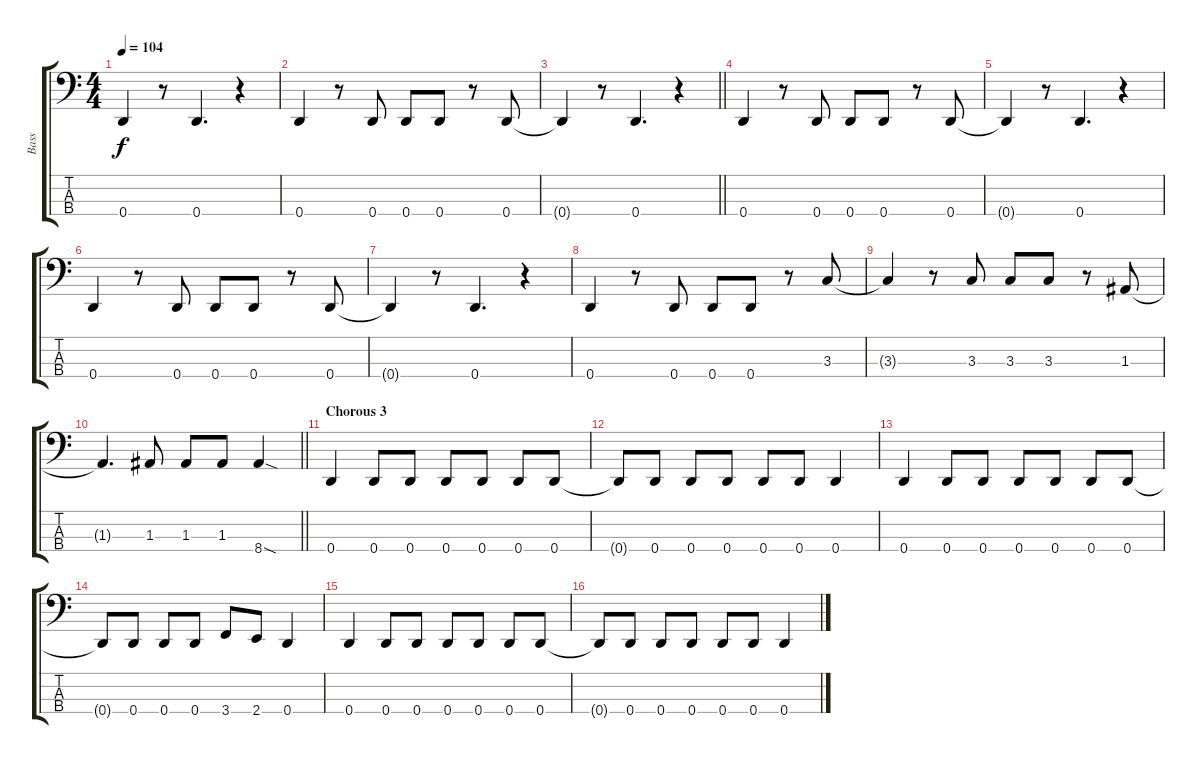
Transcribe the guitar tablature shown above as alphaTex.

\track ("Bass" "Bass") {instrument electricbassfinger}
\staff {score tabs}
\tuning (G2 D2 A1 D1) {hide}
\ts (4 4)
\tempo 104
\clef f4
\ks c
0.4{t}.4{dy f} r.8 0.4.4{d} r.4 |
0.4.4 r.8 0.4.8 0.4.8 0.4.8 r.8 0.4.8 |
\barLineRight lightlight
0.4{t}.4 r.8 0.4.4{d} r.4 |
\section ("" "")
0.4.4 r.8 0.4.8 0.4.8 0.4.8 r.8 0.4.8 |
0.4{t}.4 r.8 0.4.4{d} r.4 |
0.4.4 r.8 0.4.8 0.4.8 0.4.8 r.8 0.4.8 |
0.4{t}.4 r.8 0.4.4{d} r.4 |
0.4.4 r.8 0.4.8 0.4.8 0.4.8 r.8 3.3.8 |
3.3{t}.4 r.8 3.3.8 3.3.8 3.3.8 r.8 1.3.8 |
\barLineRight lightlight
1.3{t}.4{d} 1.3.8 1.3.8 1.3.8 8.4{sod}.4 |
\section ("" "Chorous 3")
0.4.4 0.4.8 0.4.8 0.4.8 0.4.8 0.4.8 0.4.8 |
0.4{t}.8 0.4.8 0.4.8 0.4.8 0.4.8 0.4.8 0.4.4 |
0.4.4 0.4.8 0.4.8 0.4.8 0.4.8 0.4.8 0.4.8 |
0.4{t}.8 0.4.8 0.4.8 0.4.8 3.4.8 2.4.8 0.4.4 |
0.4.4 0.4.8 0.4.8 0.4.8 0.4.8 0.4.8 0.4.8 |
0.4{t}.8 0.4.8 0.4.8 0.4.8 0.4.8 0.4.8 0.4.4
